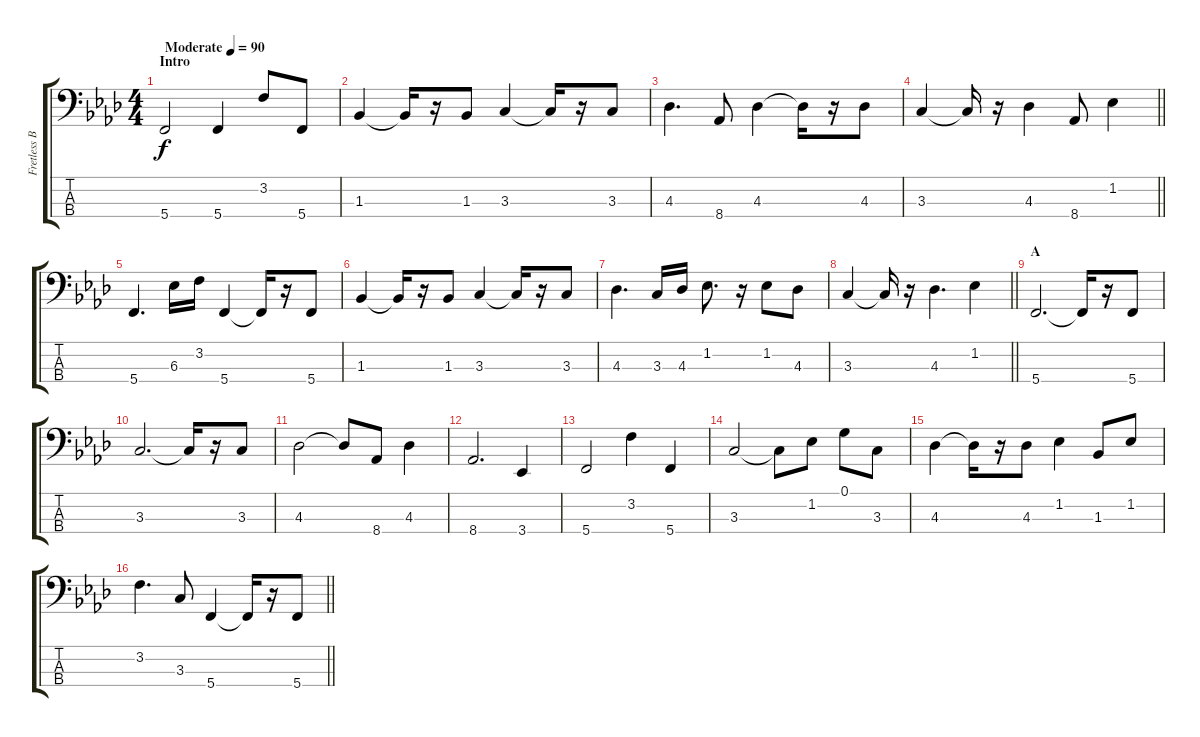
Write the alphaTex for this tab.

\track ("Fretless Bass" "Fretless B") {instrument fretlessbass}
\staff {score tabs}
\tuning (G2 D2 A1 C1) {hide}
\ts (4 4)
\section ("" "Intro")
\tempo (90 "Moderate")
\clef f4
\ks ab
5.4.2{dy f instrument fretlessbass} 5.4.4 3.2.8 5.4.8 |
1.3.4 1.3{t}.16 r.16 1.3.8 3.3.4 3.3{t}.16 r.16 3.3.8 |
4.3.4{d} 8.4.8 4.3.4 4.3{t}.16 r.16 4.3.8 |
\barLineRight lightlight
3.3.4 3.3{t}.16 r.16 4.3.4 8.4.8 1.2.4 |
5.4.4{d} 6.3.16 3.2.16 5.4.4 5.4{t}.16 r.16 5.4.8 |
1.3.4 1.3{t}.16 r.16 1.3.8 3.3.4 3.3{t}.16 r.16 3.3.8 |
4.3.4{d} 3.3.16 4.3.16 1.2.8{d} r.16 1.2.8 4.3.8 |
\barLineRight lightlight
3.3.4 3.3{t}.16 r.16 4.3.4{d} 1.2.4 |
\section ("" "A")
5.4.2{d} 5.4{t}.16 r.16 5.4.8 |
3.3.2{d} 3.3{t}.16 r.16 3.3.8 |
4.3.2 4.3{t}.8 8.4.8 4.3.4 |
8.4.2{d} 3.4.4 |
5.4.2 3.2.4 5.4.4 |
3.3.2 3.3{t}.8 1.2.8 0.1.8 3.3.8 |
4.3.4 4.3{t}.16 r.16 4.3.8 1.2.4 1.3.8 1.2.8 |
\barLineRight lightlight
3.2.4{d} 3.3.8 5.4.4 5.4{t}.16 r.16 5.4.8
